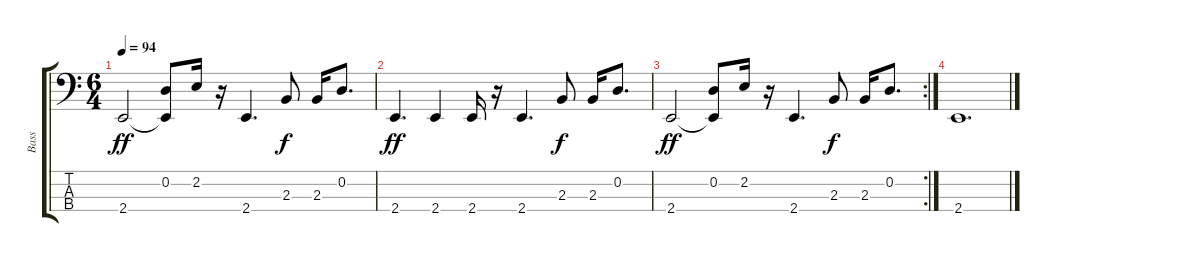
\track ("Bass" "Bass") {instrument electricbassfinger}
\staff {score tabs}
\tuning (G2 D2 A1 D1) {hide}
\ts (6 4)
\tempo 94
\clef f4
\ks c
2.4.2{dy ff} (0.2 2.4{t}).8 2.2.16 r.16 2.4.4{d} 2.3.8{dy f} 2.3.16 0.2.8{d} |
2.4.4{d dy ff} 2.4.4 2.4.16 r.16 2.4.4{d} 2.3.8{dy f} 2.3.16 0.2.8{d} |
\rc 2
2.4.2{dy ff} (0.2 2.4{t}).8 2.2.16 r.16 2.4.4{d} 2.3.8{dy f} 2.3.16 0.2.8{d} |
2.4.1{d}
